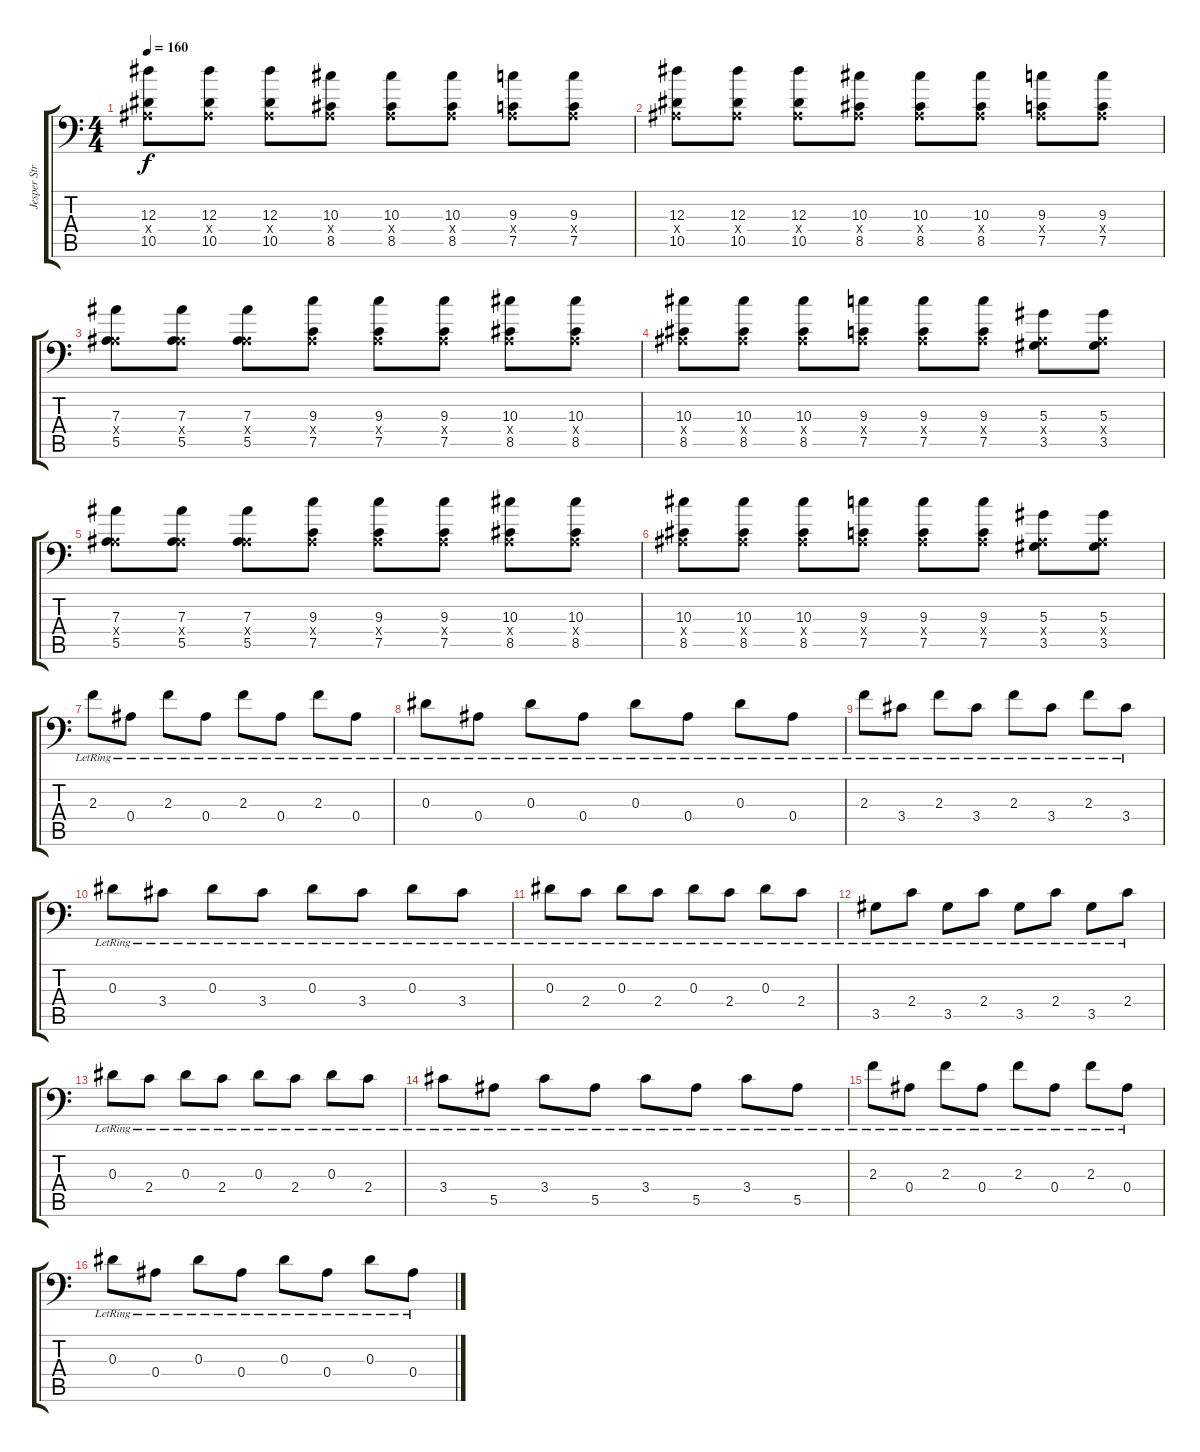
\track ("Jesper Strömblad" "Jesper Str") {instrument distortionguitar}
\staff {score tabs}
\tuning (C4 G3 Eb3 Bb2 F2 Bb1) {hide}
\ts (4 4)
\tempo 160
\clef f4
\ks c
(12.3 0.4{x} 10.5).8{dy f} (12.3 0.4{x} 10.5).8 (12.3 0.4{x} 10.5).8 (10.3 0.4{x} 8.5).8 (10.3 0.4{x} 8.5).8 (10.3 0.4{x} 8.5).8 (9.3 0.4{x} 7.5).8 (9.3 0.4{x} 7.5).8 |
(12.3 0.4{x} 10.5).8 (12.3 0.4{x} 10.5).8 (12.3 0.4{x} 10.5).8 (10.3 0.4{x} 8.5).8 (10.3 0.4{x} 8.5).8 (10.3 0.4{x} 8.5).8 (9.3 0.4{x} 7.5).8 (9.3 0.4{x} 7.5).8 |
(7.3 0.4{x} 5.5).8 (7.3 0.4{x} 5.5).8 (7.3 0.4{x} 5.5).8 (9.3 0.4{x} 7.5).8 (9.3 0.4{x} 7.5).8 (9.3 0.4{x} 7.5).8 (10.3 0.4{x} 8.5).8 (10.3 0.4{x} 8.5).8 |
(10.3 0.4{x} 8.5).8 (10.3 0.4{x} 8.5).8 (10.3 0.4{x} 8.5).8 (9.3 0.4{x} 7.5).8 (9.3 0.4{x} 7.5).8 (9.3 0.4{x} 7.5).8 (5.3 0.4{x} 3.5).8 (5.3 0.4{x} 3.5).8 |
(7.3 0.4{x} 5.5).8 (7.3 0.4{x} 5.5).8 (7.3 0.4{x} 5.5).8 (9.3 0.4{x} 7.5).8 (9.3 0.4{x} 7.5).8 (9.3 0.4{x} 7.5).8 (10.3 0.4{x} 8.5).8 (10.3 0.4{x} 8.5).8 |
(10.3 0.4{x} 8.5).8 (10.3 0.4{x} 8.5).8 (10.3 0.4{x} 8.5).8 (9.3 0.4{x} 7.5).8 (9.3 0.4{x} 7.5).8 (9.3 0.4{x} 7.5).8 (5.3 0.4{x} 3.5).8 (5.3 0.4{x} 3.5).8 |
2.3{lr}.8{balance 8 instrument acousticguitarnylon} 0.4{lr}.8 2.3{lr}.8 0.4{lr}.8 2.3{lr}.8 0.4{lr}.8 2.3{lr}.8 0.4{lr}.8 |
0.3{lr}.8 0.4{lr}.8 0.3{lr}.8 0.4{lr}.8 0.3{lr}.8 0.4{lr}.8 0.3{lr}.8 0.4{lr}.8 |
2.3{lr}.8 3.4{lr}.8 2.3{lr}.8 3.4{lr}.8 2.3{lr}.8 3.4{lr}.8 2.3{lr}.8 3.4{lr}.8 |
0.3{lr}.8 3.4{lr}.8 0.3{lr}.8 3.4{lr}.8 0.3{lr}.8 3.4{lr}.8 0.3{lr}.8 3.4{lr}.8 |
0.3{lr}.8 2.4{lr}.8 0.3{lr}.8 2.4{lr}.8 0.3{lr}.8 2.4{lr}.8 0.3{lr}.8 2.4{lr}.8 |
3.5{lr}.8 2.4{lr}.8 3.5{lr}.8 2.4{lr}.8 3.5{lr}.8 2.4{lr}.8 3.5{lr}.8 2.4{lr}.8 |
0.3{lr}.8 2.4{lr}.8 0.3{lr}.8 2.4{lr}.8 0.3{lr}.8 2.4{lr}.8 0.3{lr}.8 2.4{lr}.8 |
3.4{lr}.8 5.5{lr}.8 3.4{lr}.8 5.5{lr}.8 3.4{lr}.8 5.5{lr}.8 3.4{lr}.8 5.5{lr}.8 |
2.3{lr}.8 0.4{lr}.8 2.3{lr}.8 0.4{lr}.8 2.3{lr}.8 0.4{lr}.8 2.3{lr}.8 0.4{lr}.8 |
0.3{lr}.8 0.4{lr}.8 0.3{lr}.8 0.4{lr}.8 0.3{lr}.8 0.4{lr}.8 0.3{lr}.8 0.4{lr}.8
